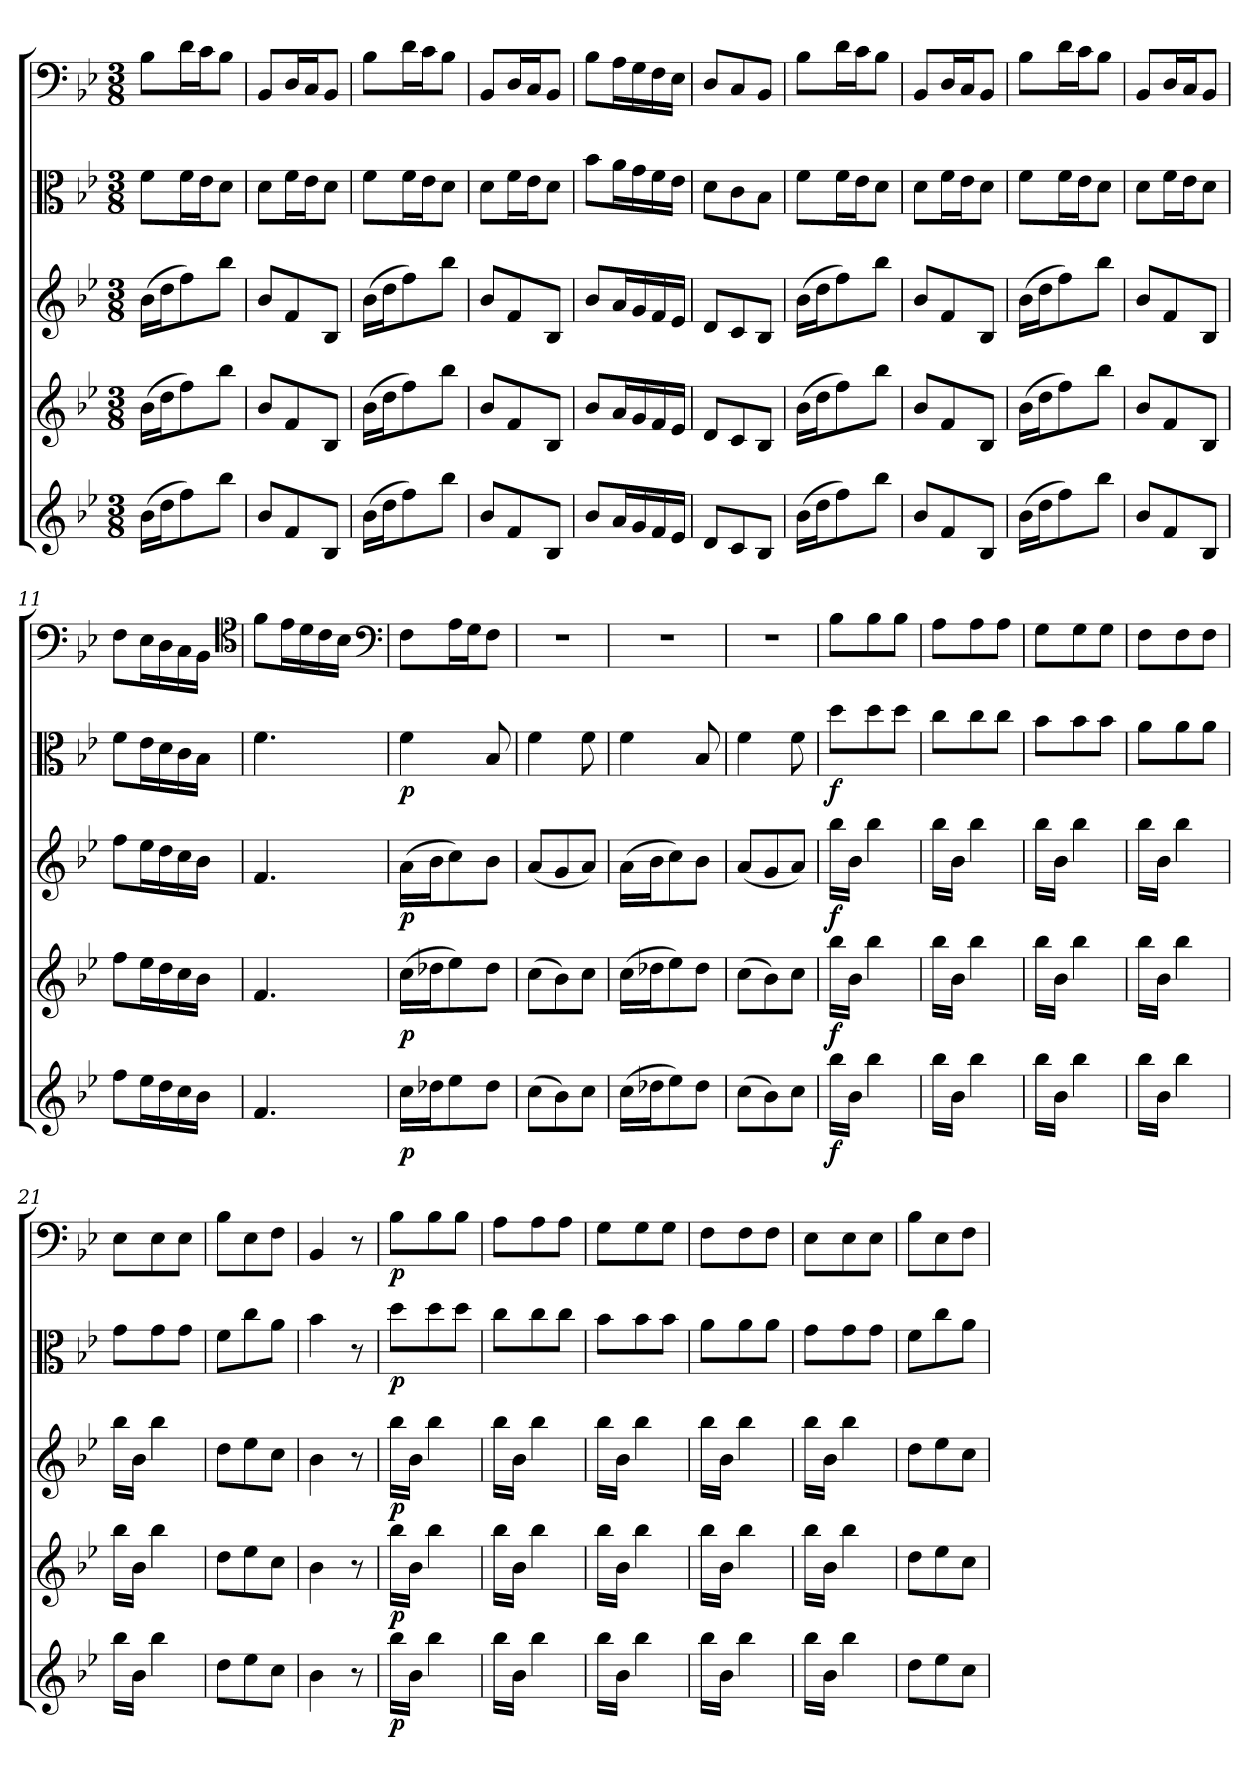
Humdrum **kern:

**kern	**dynam	**kern	**dynam	**kern	**dynam	**kern	**dynam	**kern	**dynam
*part5	*part5	*part4	*part4	*part3	*part3	*part2	*part2	*part1	*part1
*staff5	*staff5	*staff4	*staff4	*staff3	*staff3	*staff2	*staff2	*staff1	*staff1
*clefG2	*	*clefG2	*	*clefG2	*	*clefC3	*	*clefF4	*
*k[b-e-]	*	*k[b-e-]	*	*k[b-e-]	*	*k[b-e-]	*	*k[b-e-]	*
*B-:	*	*B-:	*	*B-:	*	*B-:	*	*B-:	*
*M3/8	*	*M3/8	*	*M3/8	*	*M3/8	*	*M3/8	*
=1	=1	=1	=1	=1	=1	=1	=1	=1	=1
(16b-\LL	.	(16b-\LL	.	(16b-\LL	.	8f\L	.	8B-\L	.
16dd\J	.	16dd\J	.	16dd\J	.	.	.	.	.
8ff\)	.	8ff\)	.	8ff\)	.	16f\L	.	16d\L	.
.	.	.	.	.	.	16e-\J	.	16c\J	.
8bb-\J	.	8bb-\J	.	8bb-\J	.	8d\J	.	8B-\J	.
=2	=2	=2	=2	=2	=2	=2	=2	=2	=2
8b-/L	.	8b-/L	.	8b-/L	.	8d\L	.	8BB-/L	.
8f/	.	8f/	.	8f/	.	16f\L	.	16D/L	.
.	.	.	.	.	.	16e-\J	.	16C/J	.
8B-/J	.	8B-/J	.	8B-/J	.	8d\J	.	8BB-/J	.
=3	=3	=3	=3	=3	=3	=3	=3	=3	=3
(16b-\LL	.	(16b-\LL	.	(16b-\LL	.	8f\L	.	8B-\L	.
16dd\J	.	16dd\J	.	16dd\J	.	.	.	.	.
8ff\)	.	8ff\)	.	8ff\)	.	16f\L	.	16d\L	.
.	.	.	.	.	.	16e-\J	.	16c\J	.
8bb-\J	.	8bb-\J	.	8bb-\J	.	8d\J	.	8B-\J	.
=4	=4	=4	=4	=4	=4	=4	=4	=4	=4
8b-/L	.	8b-/L	.	8b-/L	.	8d\L	.	8BB-/L	.
8f/	.	8f/	.	8f/	.	16f\L	.	16D/L	.
.	.	.	.	.	.	16e-\J	.	16C/J	.
8B-/J	.	8B-/J	.	8B-/J	.	8d\J	.	8BB-/J	.
=5	=5	=5	=5	=5	=5	=5	=5	=5	=5
8b-/L	.	8b-/L	.	8b-/L	.	8b-\L	.	8B-\L	.
16a/L	.	16a/L	.	16a/L	.	16a\L	.	16A\L	.
16g/	.	16g/	.	16g/	.	16g\	.	16G\	.
16f/	.	16f/	.	16f/	.	16f\	.	16F\	.
16e-/JJ	.	16e-/JJ	.	16e-/JJ	.	16e-\JJ	.	16E-\JJ	.
=6	=6	=6	=6	=6	=6	=6	=6	=6	=6
8d/L	.	8d/L	.	8d/L	.	8d\L	.	8D/L	.
8c/	.	8c/	.	8c/	.	8c\	.	8C/	.
8B-/J	.	8B-/J	.	8B-/J	.	8B-\J	.	8BB-/J	.
=7	=7	=7	=7	=7	=7	=7	=7	=7	=7
(16b-\LL	.	(16b-\LL	.	(16b-\LL	.	8f\L	.	8B-\L	.
16dd\J	.	16dd\J	.	16dd\J	.	.	.	.	.
8ff\)	.	8ff\)	.	8ff\)	.	16f\L	.	16d\L	.
.	.	.	.	.	.	16e-\J	.	16c\J	.
8bb-\J	.	8bb-\J	.	8bb-\J	.	8d\J	.	8B-\J	.
=8	=8	=8	=8	=8	=8	=8	=8	=8	=8
8b-/L	.	8b-/L	.	8b-/L	.	8d\L	.	8BB-/L	.
8f/	.	8f/	.	8f/	.	16f\L	.	16D/L	.
.	.	.	.	.	.	16e-\J	.	16C/J	.
8B-/J	.	8B-/J	.	8B-/J	.	8d\J	.	8BB-/J	.
=9	=9	=9	=9	=9	=9	=9	=9	=9	=9
(16b-\LL	.	(16b-\LL	.	(16b-\LL	.	8f\L	.	8B-\L	.
16dd\J	.	16dd\J	.	16dd\J	.	.	.	.	.
8ff\)	.	8ff\)	.	8ff\)	.	16f\L	.	16d\L	.
.	.	.	.	.	.	16e-\J	.	16c\J	.
8bb-\J	.	8bb-\J	.	8bb-\J	.	8d\J	.	8B-\J	.
=10	=10	=10	=10	=10	=10	=10	=10	=10	=10
8b-/L	.	8b-/L	.	8b-/L	.	8d\L	.	8BB-/L	.
8f/	.	8f/	.	8f/	.	16f\L	.	16D/L	.
.	.	.	.	.	.	16e-\J	.	16C/J	.
8B-/J	.	8B-/J	.	8B-/J	.	8d\J	.	8BB-/J	.
=11	=11	=11	=11	=11	=11	=11	=11	=11	=11
8ff\L	.	8ff\L	.	8ff\L	.	8f\L	.	8F\L	.
16ee-\L	.	16ee-\L	.	16ee-\L	.	16e-\L	.	16E-\L	.
16dd\	.	16dd\	.	16dd\	.	16d\	.	16D\	.
16cc\	.	16cc\	.	16cc\	.	16c\	.	16C\	.
16b-\JJ	.	16b-\JJ	.	16b-\JJ	.	16B-\JJ	.	16BB-\JJ	.
*	*	*	*	*	*	*	*	*clefC4	*
=12	=12	=12	=12	=12	=12	=12	=12	=12	=12
4.f/	.	4.f/	.	4.f/	.	4.f\	.	8f\L	.
.	.	.	.	.	.	.	.	16e-\L	.
.	.	.	.	.	.	.	.	16d\	.
.	.	.	.	.	.	.	.	16c\	.
.	.	.	.	.	.	.	.	16B-\JJ	.
*	*	*	*	*	*	*	*	*clefF4	*
=13	=13	=13	=13	=13	=13	=13	=13	=13	=13
16cc\LL	p	(16cc\LL	p	(16a\LL	p	4f\	p	8F\L	.
16dd-X\J	.	16dd-X\J	.	16b-\J	.	.	.	.	.
8ee-\	.	8ee-\)	.	8cc\)	.	.	.	16A\L	.
.	.	.	.	.	.	.	.	16G\J	.
8dd-\J	.	8dd-\J	.	8b-\J	.	8B-/	.	8F\J	.
=14	=14	=14	=14	=14	=14	=14	=14	=14	=14
(8cc\L	.	(8cc\L	.	(8a/L	.	4f\	.	4.r	.
8b-\)	.	8b-\)	.	8g/	.	.	.	.	.
8cc\J	.	8cc\J	.	8a/J)	.	8f\	.	.	.
=15	=15	=15	=15	=15	=15	=15	=15	=15	=15
(16cc\LL	.	(16cc\LL	.	(16a\LL	.	4f\	.	4.r	.
16dd-X\J	.	16dd-X\J	.	16b-\J	.	.	.	.	.
8ee-\)	.	8ee-\)	.	8cc\)	.	.	.	.	.
8dd-\J	.	8dd-\J	.	8b-\J	.	8B-/	.	.	.
=16	=16	=16	=16	=16	=16	=16	=16	=16	=16
(8cc\L	.	(8cc\L	.	(8a/L	.	4f\	.	4.r	.
8b-\)	.	8b-\)	.	8g/	.	.	.	.	.
8cc\J	.	8cc\J	.	8a/J)	.	8f\	.	.	.
=17	=17	=17	=17	=17	=17	=17	=17	=17	=17
16bb-\LL	f	16bb-\LL	f	16bb-\LL	f	8dd\L	f	8B-\L	.
16b-\JJ	.	16b-\JJ	.	16b-\JJ	.	.	.	.	.
4bb-\	.	4bb-\	.	4bb-\	.	8dd\	.	8B-\	.
.	.	.	.	.	.	8dd\J	.	8B-\J	.
=18	=18	=18	=18	=18	=18	=18	=18	=18	=18
16bb-\LL	.	16bb-\LL	.	16bb-\LL	.	8cc\L	.	8A\L	.
16b-\JJ	.	16b-\JJ	.	16b-\JJ	.	.	.	.	.
4bb-\	.	4bb-\	.	4bb-\	.	8cc\	.	8A\	.
.	.	.	.	.	.	8cc\J	.	8A\J	.
=19	=19	=19	=19	=19	=19	=19	=19	=19	=19
16bb-\LL	.	16bb-\LL	.	16bb-\LL	.	8b-\L	.	8G\L	.
16b-\JJ	.	16b-\JJ	.	16b-\JJ	.	.	.	.	.
4bb-\	.	4bb-\	.	4bb-\	.	8b-\	.	8G\	.
.	.	.	.	.	.	8b-\J	.	8G\J	.
=20	=20	=20	=20	=20	=20	=20	=20	=20	=20
16bb-\LL	.	16bb-\LL	.	16bb-\LL	.	8a\L	.	8F\L	.
16b-\JJ	.	16b-\JJ	.	16b-\JJ	.	.	.	.	.
4bb-\	.	4bb-\	.	4bb-\	.	8a\	.	8F\	.
.	.	.	.	.	.	8a\J	.	8F\J	.
=21	=21	=21	=21	=21	=21	=21	=21	=21	=21
16bb-\LL	.	16bb-\LL	.	16bb-\LL	.	8g\L	.	8E-\L	.
16b-\JJ	.	16b-\JJ	.	16b-\JJ	.	.	.	.	.
4bb-\	.	4bb-\	.	4bb-\	.	8g\	.	8E-\	.
.	.	.	.	.	.	8g\J	.	8E-\J	.
=22	=22	=22	=22	=22	=22	=22	=22	=22	=22
8dd\L	.	8dd\L	.	8dd\L	.	8f\L	.	8B-\L	.
8ee-\	.	8ee-\	.	8ee-\	.	8cc\	.	8E-\	.
8cc\J	.	8cc\J	.	8cc\J	.	8a\J	.	8F\J	.
=23	=23	=23	=23	=23	=23	=23	=23	=23	=23
4b-\	.	4b-\	.	4b-\	.	4b-\	.	4BB-/	.
8r	.	8r	.	8r	.	8r	.	8r	.
=24	=24	=24	=24	=24	=24	=24	=24	=24	=24
16bb-\LL	p	16bb-\LL	p	16bb-\LL	p	8dd\L	p	8B-\L	p
16b-\JJ	.	16b-\JJ	.	16b-\JJ	.	.	.	.	.
4bb-\	.	4bb-\	.	4bb-\	.	8dd\	.	8B-\	.
.	.	.	.	.	.	8dd\J	.	8B-\J	.
=25	=25	=25	=25	=25	=25	=25	=25	=25	=25
16bb-\LL	.	16bb-\LL	.	16bb-\LL	.	8cc\L	.	8A\L	.
16b-\JJ	.	16b-\JJ	.	16b-\JJ	.	.	.	.	.
4bb-\	.	4bb-\	.	4bb-\	.	8cc\	.	8A\	.
.	.	.	.	.	.	8cc\J	.	8A\J	.
=26	=26	=26	=26	=26	=26	=26	=26	=26	=26
16bb-\LL	.	16bb-\LL	.	16bb-\LL	.	8b-\L	.	8G\L	.
16b-\JJ	.	16b-\JJ	.	16b-\JJ	.	.	.	.	.
4bb-\	.	4bb-\	.	4bb-\	.	8b-\	.	8G\	.
.	.	.	.	.	.	8b-\J	.	8G\J	.
=27	=27	=27	=27	=27	=27	=27	=27	=27	=27
16bb-\LL	.	16bb-\LL	.	16bb-\LL	.	8a\L	.	8F\L	.
16b-\JJ	.	16b-\JJ	.	16b-\JJ	.	.	.	.	.
4bb-\	.	4bb-\	.	4bb-\	.	8a\	.	8F\	.
.	.	.	.	.	.	8a\J	.	8F\J	.
=28	=28	=28	=28	=28	=28	=28	=28	=28	=28
16bb-\LL	.	16bb-\LL	.	16bb-\LL	.	8g\L	.	8E-\L	.
16b-\JJ	.	16b-\JJ	.	16b-\JJ	.	.	.	.	.
4bb-\	.	4bb-\	.	4bb-\	.	8g\	.	8E-\	.
.	.	.	.	.	.	8g\J	.	8E-\J	.
=29	=29	=29	=29	=29	=29	=29	=29	=29	=29
8dd\L	.	8dd\L	.	8dd\L	.	8f\L	.	8B-\L	.
8ee-\	.	8ee-\	.	8ee-\	.	8cc\	.	8E-\	.
8cc\J	.	8cc\J	.	8cc\J	.	8a\J	.	8F\J	.
=	=	=	=	=	=	=	=	=	=
*-	*-	*-	*-	*-	*-	*-	*-	*-	*-
